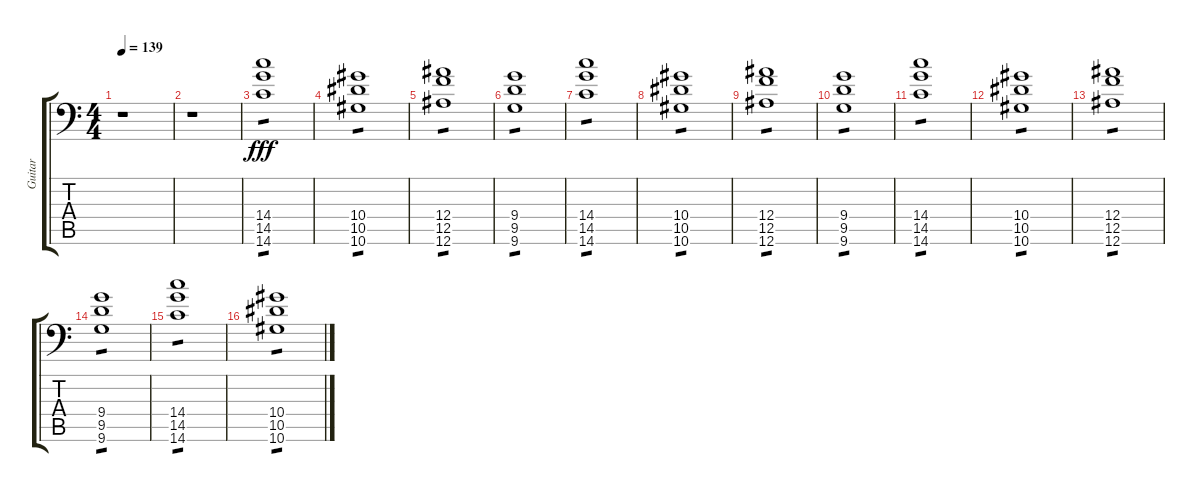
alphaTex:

\track ("Guitar" "Guitar") {solo instrument distortionguitar}
\staff {score tabs}
\tuning (C4 G3 Eb3 Bb2 F2 Bb1) {hide}
\ts (4 4)
\tempo 139
\clef f4
\ks c
r.1{dy f} |
r.1 |
(14.4 14.5 14.6).1{tp 1 dy fff} |
(10.4 10.5 10.6).1{tp 1} |
(12.4 12.5 12.6).1{tp 1} |
(9.4 9.5 9.6).1{tp 1} |
(14.4 14.5 14.6).1{tp 1} |
(10.4 10.5 10.6).1{tp 1} |
(12.4 12.5 12.6).1{tp 1} |
(9.4 9.5 9.6).1{tp 1} |
(14.4 14.5 14.6).1{tp 1} |
(10.4 10.5 10.6).1{tp 1} |
(12.4 12.5 12.6).1{tp 1} |
(9.4 9.5 9.6).1{tp 1} |
(14.4 14.5 14.6).1{tp 1} |
(10.4 10.5 10.6).1{tp 1}
